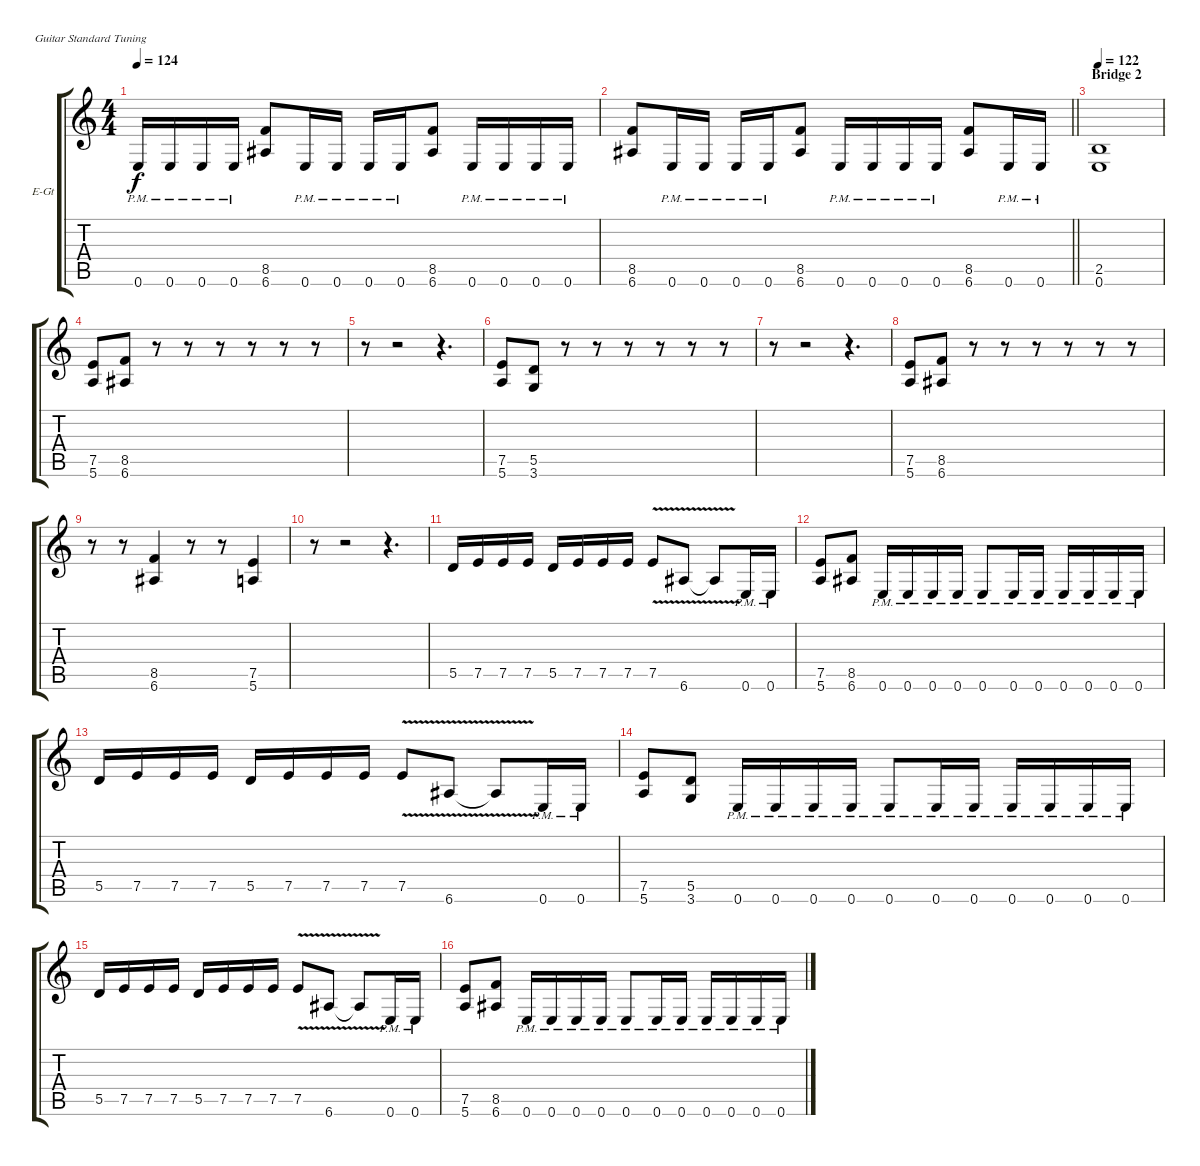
\bracketExtendMode groupsimilarinstruments
\firstSystemTrackNameOrientation horizontal
\otherSystemsTrackNameOrientation horizontal
\track ("James Hetfield" "E-Gt") {instrument distortionguitar}
\staff {score tabs}
\tuning (E4 B3 G3 D3 A2 E2)
\ts (4 4)
\tempo 124
\clef g2
\ks c
0.6{pm}.16{dy f} 0.6{pm}.16 0.6{pm}.16 0.6{pm}.16 (8.5 6.6).8 0.6{pm}.16 0.6{pm}.16 0.6{pm}.16 0.6{pm}.16 (8.5 6.6).8 0.6{pm}.16 0.6{pm}.16 0.6{pm}.16 0.6{pm}.16 |
\barLineRight lightlight
(8.5 6.6).8 0.6{pm}.16 0.6{pm}.16 0.6{pm}.16 0.6{pm}.16 (8.5 6.6).8 0.6{pm}.16 0.6{pm}.16 0.6{pm}.16 0.6{pm}.16 (8.5 6.6).8 0.6{pm}.16 0.6{pm}.16 |
\section ("" "Bridge 2")
\tempo 122
(2.5 0.6).1 |
(7.5 5.6).8 (8.5 6.6).8 r.8 r.8 r.8 r.8 r.8 r.8 |
r.8 r.2 r.4{d} |
(7.5 5.6).8 (5.5 3.6).8 r.8 r.8 r.8 r.8 r.8 r.8 |
r.8 r.2 r.4{d} |
(7.5 5.6).8 (8.5 6.6).8 r.8 r.8 r.8 r.8 r.8 r.8 |
r.8 r.8 (8.5 6.6).4 r.8 r.8 (7.5 5.6).4 |
r.8 r.2 r.4{d} |
5.5.16 7.5.16 7.5.16 7.5.16 5.5.16 7.5.16 7.5.16 7.5.16 7.5{v}.8 6.6{v}.8 6.6{v t}.8 0.6{pm}.16 0.6{pm}.16 |
(7.5 5.6).8 (8.5 6.6).8 0.6{pm}.16 0.6{pm}.16 0.6{pm}.16 0.6{pm}.16 0.6{pm}.8 0.6{pm}.16 0.6{pm}.16 0.6{pm}.16 0.6{pm}.16 0.6{pm}.16 0.6{pm}.16 |
5.5.16 7.5.16 7.5.16 7.5.16 5.5.16 7.5.16 7.5.16 7.5.16 7.5{v}.8 6.6{v}.8 6.6{v t}.8 0.6{pm}.16 0.6{pm}.16 |
(7.5 5.6).8 (5.5 3.6).8 0.6{pm}.16 0.6{pm}.16 0.6{pm}.16 0.6{pm}.16 0.6{pm}.8 0.6{pm}.16 0.6{pm}.16 0.6{pm}.16 0.6{pm}.16 0.6{pm}.16 0.6{pm}.16 |
5.5.16 7.5.16 7.5.16 7.5.16 5.5.16 7.5.16 7.5.16 7.5.16 7.5{v}.8 6.6{v}.8 6.6{v t}.8 0.6{pm}.16 0.6{pm}.16 |
(7.5 5.6).8 (8.5 6.6).8 0.6{pm}.16 0.6{pm}.16 0.6{pm}.16 0.6{pm}.16 0.6{pm}.8 0.6{pm}.16 0.6{pm}.16 0.6{pm}.16 0.6{pm}.16 0.6{pm}.16 0.6{pm}.16
